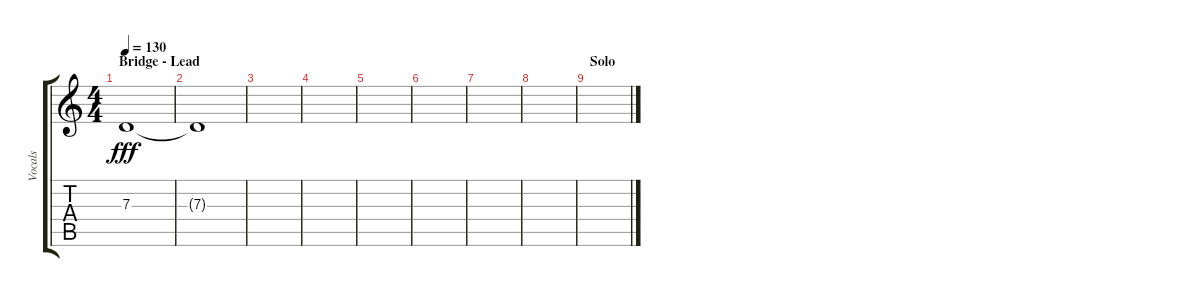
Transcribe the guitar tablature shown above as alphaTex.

\track ("Vocals" "Vocals") {instrument oboe}
\staff {score tabs}
\tuning (E4 B3 G3 D3 A2 E2) {hide}
\ts (4 4)
\section ("" "Bridge - Lead")
\tempo 130
\clef g2
\ks c
7.3{t}.1{dy fff volume 0} |
7.3{t}.1 |
|
|
|
|
|
|
\section ("" "Solo")
